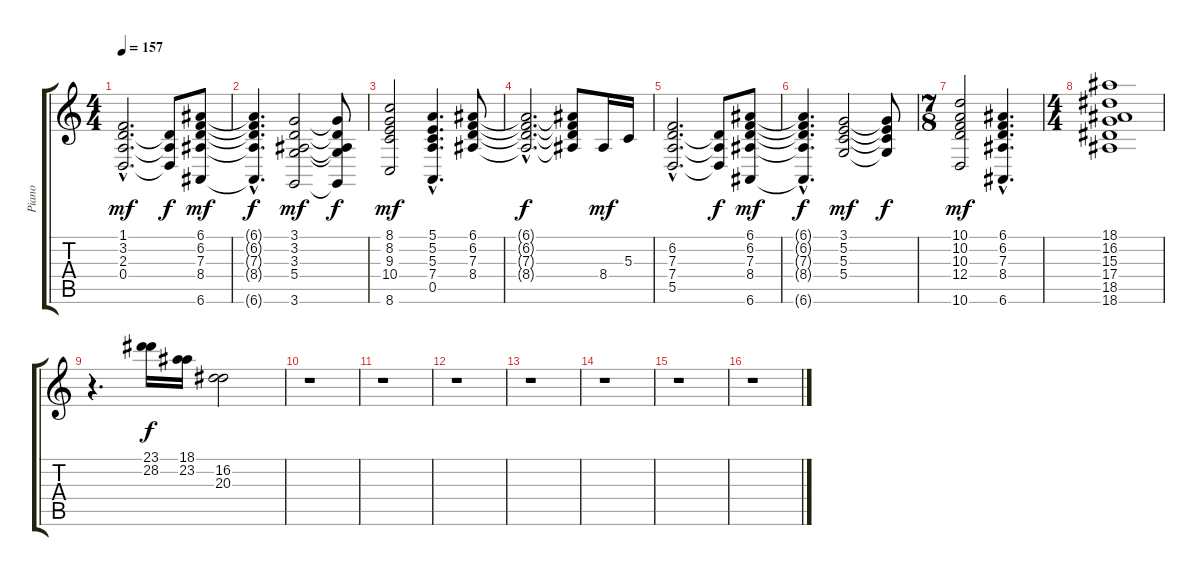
\track ("Piano" "Piano") {instrument acousticgrandpiano}
\staff {score tabs}
\tuning (E4 B3 G3 D3 A2 E2) {hide}
\ts (4 4)
\tempo 157
\clef g2
\ks c
(1.1 3.2{hac} 2.3{hac} 0.4{hac}).2{d dy mf} (3.2{t} 2.3{t} 0.4{t}).8{dy f} (6.1 6.2 7.3 8.4 6.6).8{dy mf} |
(6.1{hac t} 6.2{hac t} 7.3{hac t} 8.4{hac t} 6.6{hac t}).4{d dy f} (3.1 3.2 3.3 5.4 3.6).2{dy mf} (3.1{t} 3.2{t} 3.3{t} 5.4{t} 3.6{t}).8{dy f} |
(8.1 8.2 9.3 10.4 8.6).2{dy mf} (5.1{hac} 5.2{hac} 5.3{hac} 7.4{hac} 0.5{hac}).4{d} (6.1 6.2 7.3 8.4).8 |
(6.1{hac t} 6.2{hac t} 7.3{hac t} 8.4{hac t}).2{d dy f} (6.1{t} 6.2{t} 7.3{t} 8.4{t}).8 8.4.16{dy mf} 5.3.16 |
(6.2 7.3{hac} 7.4{hac} 5.5{hac}).2{d} (7.3{t} 7.4{t} 5.5{t}).8{dy f} (6.1 6.2 7.3 8.4 6.6).8{dy mf} |
(6.1{hac t} 6.2{hac t} 7.3{hac t} 8.4{hac t} 6.6{hac t}).4{d dy f} (3.1 5.2 5.3 5.4).2{dy mf} (3.1{t} 5.2{t} 5.3{t} 5.4{t}).8{dy f} |
\ts (7 8)
(10.1 10.2 10.3 12.4 10.6).2{dy mf} (6.1{hac} 6.2{hac} 7.3{hac} 8.4{hac} 6.6{hac}).4{d} |
\ts (4 4)
(18.1 16.2 15.3 17.4 18.5 18.6).1 |
r.4{d} (23.1 28.2).16{dy f} (18.1 23.2).16 (16.2 20.3).2 |
r.1 |
r.1 |
r.1 |
r.1 |
r.1 |
r.1 |
r.1
